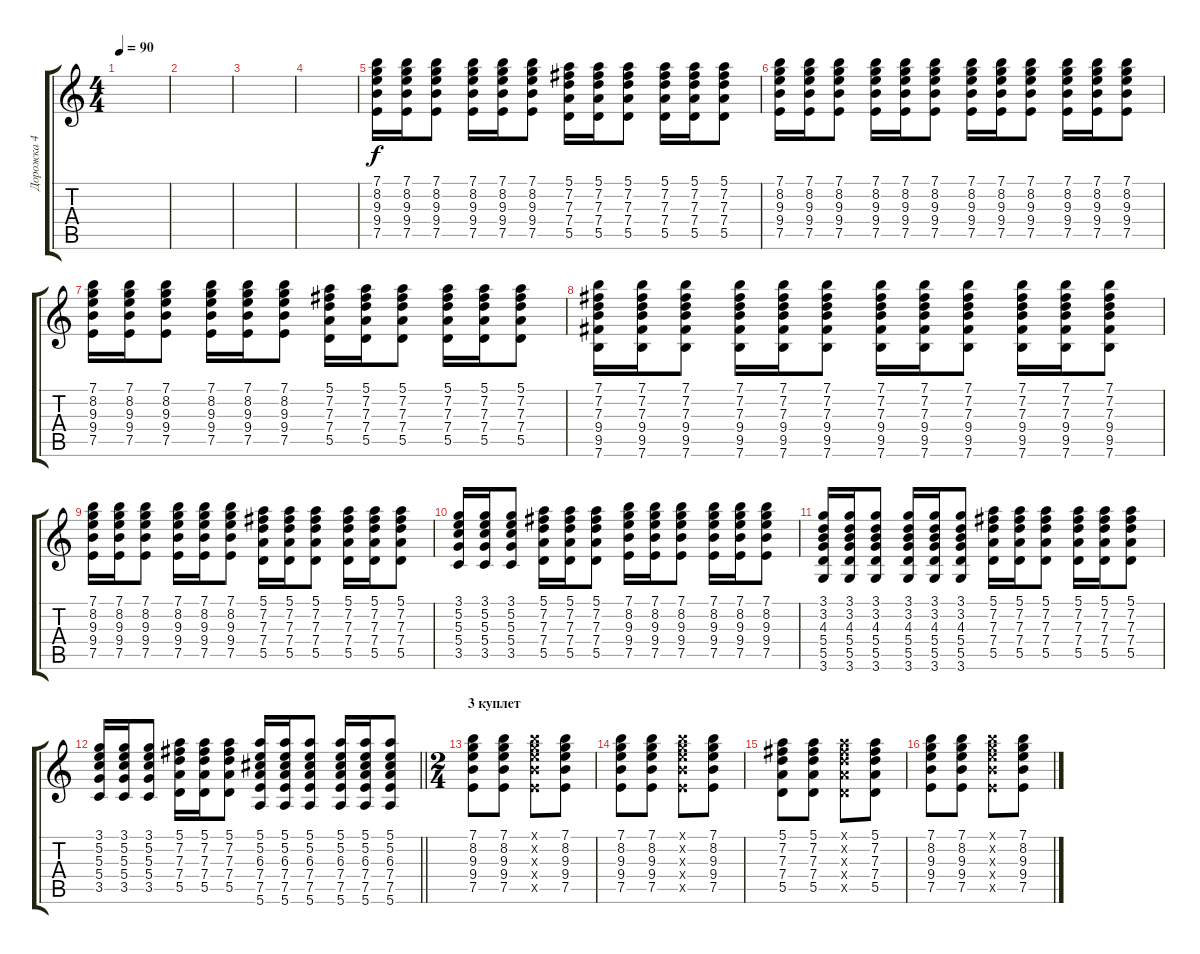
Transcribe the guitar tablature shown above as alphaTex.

\track ("Дорожка 4" "Дорожка 4") {instrument electricguitarclean}
\staff {score tabs}
\tuning (E4 B3 G3 D3 A2 E2) {hide}
\ts (4 4)
\tempo 90
\clef g2
\ks c
|
|
|
|
(7.1 8.2 9.3 9.4 7.5).16 (7.1 8.2 9.3 9.4 7.5).16 (7.1 8.2 9.3 9.4 7.5).8 (7.1 8.2 9.3 9.4 7.5).16 (7.1 8.2 9.3 9.4 7.5).16 (7.1 8.2 9.3 9.4 7.5).8 (5.1 7.2 7.3 7.4 5.5).16 (5.1 7.2 7.3 7.4 5.5).16 (5.1 7.2 7.3 7.4 5.5).8 (5.1 7.2 7.3 7.4 5.5).16 (5.1 7.2 7.3 7.4 5.5).16 (5.1 7.2 7.3 7.4 5.5).8 |
(7.1 8.2 9.3 9.4 7.5).16 (7.1 8.2 9.3 9.4 7.5).16 (7.1 8.2 9.3 9.4 7.5).8 (7.1 8.2 9.3 9.4 7.5).16 (7.1 8.2 9.3 9.4 7.5).16 (7.1 8.2 9.3 9.4 7.5).8 (7.1 8.2 9.3 9.4 7.5).16 (7.1 8.2 9.3 9.4 7.5).16 (7.1 8.2 9.3 9.4 7.5).8 (7.1 8.2 9.3 9.4 7.5).16 (7.1 8.2 9.3 9.4 7.5).16 (7.1 8.2 9.3 9.4 7.5).8 |
(7.1 8.2 9.3 9.4 7.5).16 (7.1 8.2 9.3 9.4 7.5).16 (7.1 8.2 9.3 9.4 7.5).8 (7.1 8.2 9.3 9.4 7.5).16 (7.1 8.2 9.3 9.4 7.5).16 (7.1 8.2 9.3 9.4 7.5).8 (5.1 7.2 7.3 7.4 5.5).16 (5.1 7.2 7.3 7.4 5.5).16 (5.1 7.2 7.3 7.4 5.5).8 (5.1 7.2 7.3 7.4 5.5).16 (5.1 7.2 7.3 7.4 5.5).16 (5.1 7.2 7.3 7.4 5.5).8 |
(7.1 7.2 7.3 9.4 9.5 7.6).16 (7.1 7.2 7.3 9.4 9.5 7.6).16 (7.1 7.2 7.3 9.4 9.5 7.6).8 (7.1 7.2 7.3 9.4 9.5 7.6).16 (7.1 7.2 7.3 9.4 9.5 7.6).16 (7.1 7.2 7.3 9.4 9.5 7.6).8 (7.1 7.2 7.3 9.4 9.5 7.6).16 (7.1 7.2 7.3 9.4 9.5 7.6).16 (7.1 7.2 7.3 9.4 9.5 7.6).8 (7.1 7.2 7.3 9.4 9.5 7.6).16 (7.1 7.2 7.3 9.4 9.5 7.6).16 (7.1 7.2 7.3 9.4 9.5 7.6).8 |
(7.1 8.2 9.3 9.4 7.5).16 (7.1 8.2 9.3 9.4 7.5).16 (7.1 8.2 9.3 9.4 7.5).8 (7.1 8.2 9.3 9.4 7.5).16 (7.1 8.2 9.3 9.4 7.5).16 (7.1 8.2 9.3 9.4 7.5).8 (5.1 7.2 7.3 7.4 5.5).16 (5.1 7.2 7.3 7.4 5.5).16 (5.1 7.2 7.3 7.4 5.5).8 (5.1 7.2 7.3 7.4 5.5).16 (5.1 7.2 7.3 7.4 5.5).16 (5.1 7.2 7.3 7.4 5.5).8 |
(3.1 5.2 5.3 5.4 3.5).16 (3.1 5.2 5.3 5.4 3.5).16 (3.1 5.2 5.3 5.4 3.5).8 (5.1 7.2 7.3 7.4 5.5).16 (5.1 7.2 7.3 7.4 5.5).16 (5.1 7.2 7.3 7.4 5.5).8 (7.1 8.2 9.3 9.4 7.5).16 (7.1 8.2 9.3 9.4 7.5).16 (7.1 8.2 9.3 9.4 7.5).8 (7.1 8.2 9.3 9.4 7.5).16 (7.1 8.2 9.3 9.4 7.5).16 (7.1 8.2 9.3 9.4 7.5).8 |
(3.1 3.2 4.3 5.4 5.5 3.6).16 (3.1 3.2 4.3 5.4 5.5 3.6).16 (3.1 3.2 4.3 5.4 5.5 3.6).8 (3.1 3.2 4.3 5.4 5.5 3.6).16 (3.1 3.2 4.3 5.4 5.5 3.6).16 (3.1 3.2 4.3 5.4 5.5 3.6).8 (5.1 7.2 7.3 7.4 5.5).16 (5.1 7.2 7.3 7.4 5.5).16 (5.1 7.2 7.3 7.4 5.5).8 (5.1 7.2 7.3 7.4 5.5).16 (5.1 7.2 7.3 7.4 5.5).16 (5.1 7.2 7.3 7.4 5.5).8 |
\barLineRight lightlight
(3.1 5.2 5.3 5.4 3.5).16 (3.1 5.2 5.3 5.4 3.5).16 (3.1 5.2 5.3 5.4 3.5).8 (5.1 7.2 7.3 7.4 5.5).16 (5.1 7.2 7.3 7.4 5.5).16 (5.1 7.2 7.3 7.4 5.5).8 (5.1 5.2 6.3 7.4 7.5 5.6).16 (5.1 5.2 6.3 7.4 7.5 5.6).16 (5.1 5.2 6.3 7.4 7.5 5.6).8 (5.1 5.2 6.3 7.4 7.5 5.6).16 (5.1 5.2 6.3 7.4 7.5 5.6).16 (5.1 5.2 6.3 7.4 7.5 5.6).8 |
\ts (2 4)
\section ("" "3 куплет")
(7.1 8.2 9.3 9.4 7.5).8 (7.1 8.2 9.3 9.4 7.5).8 (7.1{x} 8.2{x} 9.3{x} 9.4{x} 7.5{x}).8 (7.1 8.2 9.3 9.4 7.5).8 |
(7.1 8.2 9.3 9.4 7.5).8 (7.1 8.2 9.3 9.4 7.5).8 (7.1{x} 8.2{x} 9.3{x} 9.4{x} 7.5{x}).8 (7.1 8.2 9.3 9.4 7.5).8 |
(5.1 7.2 7.3 7.4 5.5).8 (5.1 7.2 7.3 7.4 5.5).8 (5.1{x} 7.2{x} 7.3{x} 7.4{x} 5.5{x}).8 (5.1 7.2 7.3 7.4 5.5).8 |
(7.1 8.2 9.3 9.4 7.5).8 (7.1 8.2 9.3 9.4 7.5).8 (7.1{x} 8.2{x} 9.3{x} 9.4{x} 7.5{x}).8 (7.1 8.2 9.3 9.4 7.5).8
